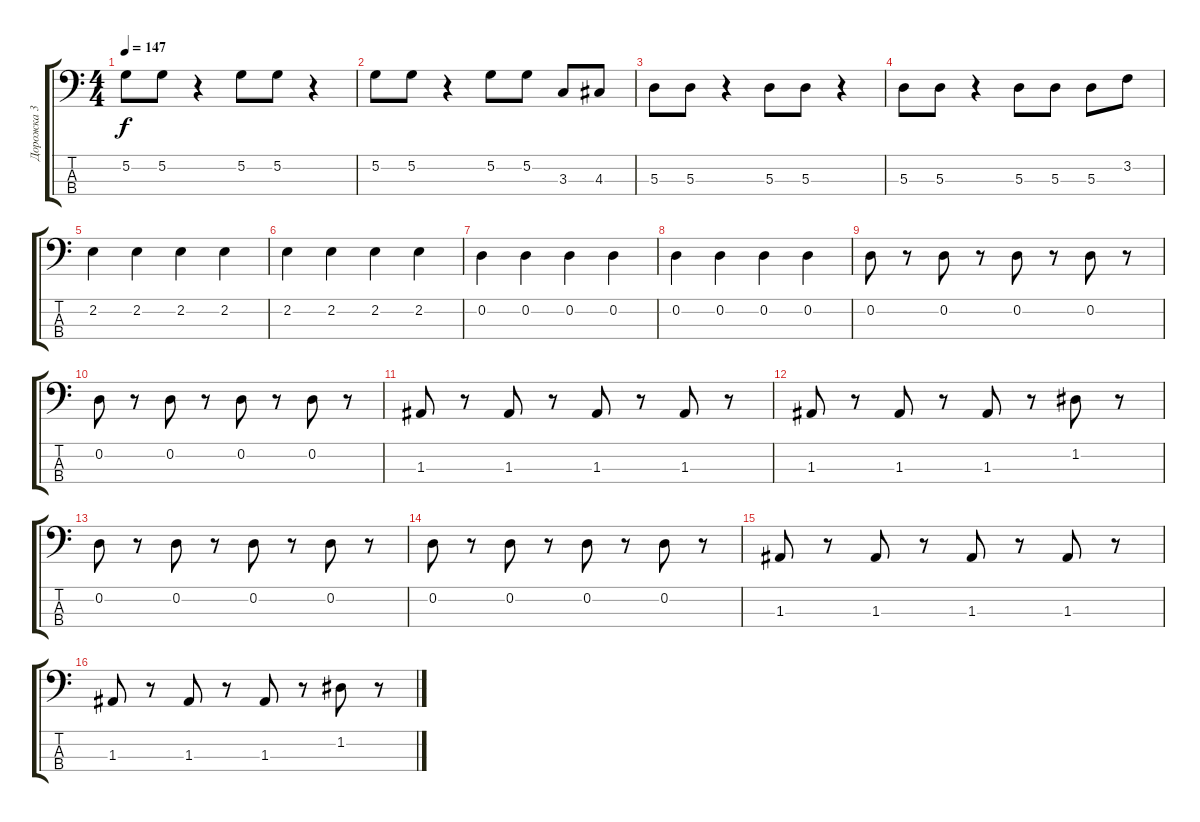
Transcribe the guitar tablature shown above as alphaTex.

\track ("Дорожка 3" "Дорожка 3") {instrument electricbasspick}
\staff {score tabs}
\tuning (G2 D2 A1 E1) {hide}
\ts (4 4)
\tempo 147
\clef f4
\ks c
5.2.8{dy f} 5.2.8 r.4 5.2.8 5.2.8 r.4 |
5.2.8 5.2.8 r.4 5.2.8 5.2.8 3.3.8 4.3.8 |
5.3.8 5.3.8 r.4 5.3.8 5.3.8 r.4 |
5.3.8 5.3.8 r.4 5.3.8 5.3.8 5.3.8 3.2.8 |
2.2.4 2.2.4 2.2.4 2.2.4 |
2.2.4 2.2.4 2.2.4 2.2.4 |
0.2.4 0.2.4 0.2.4 0.2.4 |
0.2.4 0.2.4 0.2.4 0.2.4 |
0.2.8 r.8 0.2.8 r.8 0.2.8 r.8 0.2.8 r.8 |
0.2.8 r.8 0.2.8 r.8 0.2.8 r.8 0.2.8 r.8 |
1.3.8 r.8 1.3.8 r.8 1.3.8 r.8 1.3.8 r.8 |
1.3.8 r.8 1.3.8 r.8 1.3.8 r.8 1.2.8 r.8 |
0.2.8 r.8 0.2.8 r.8 0.2.8 r.8 0.2.8 r.8 |
0.2.8 r.8 0.2.8 r.8 0.2.8 r.8 0.2.8 r.8 |
1.3.8 r.8 1.3.8 r.8 1.3.8 r.8 1.3.8 r.8 |
1.3.8 r.8 1.3.8 r.8 1.3.8 r.8 1.2.8 r.8
